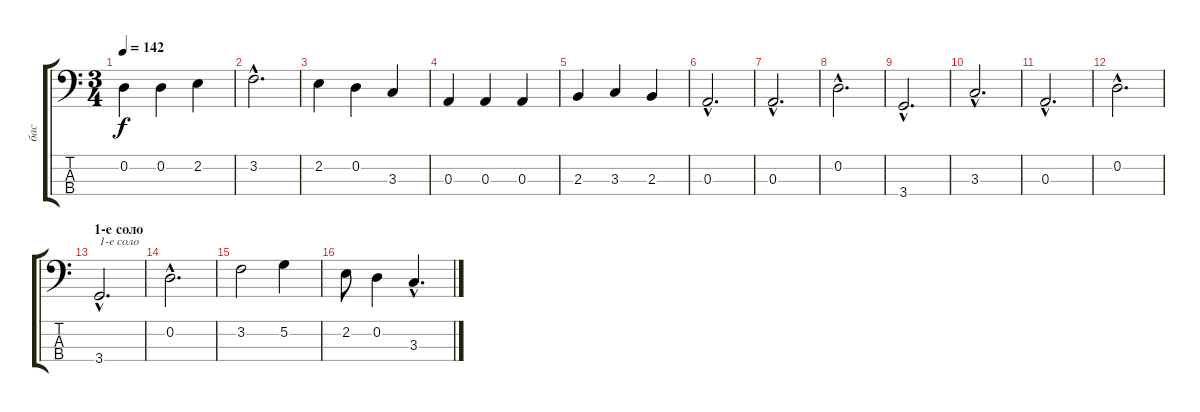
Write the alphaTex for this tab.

\track ("бас" "бас") {instrument electricbassfinger}
\staff {score tabs}
\tuning (G2 D2 A1 E1) {hide}
\ts (3 4)
\tempo 142
\clef f4
\ks c
0.2.4{dy f} 0.2.4 2.2.4 |
3.2{hac}.2{d} |
2.2.4 0.2.4 3.3.4 |
0.3.4 0.3.4 0.3.4 |
2.3.4 3.3.4 2.3.4 |
0.3{hac}.2{d} |
0.3{hac}.2{d} |
0.2{hac}.2{d} |
3.4{hac}.2{d} |
3.3{hac}.2{d} |
0.3{hac}.2{d} |
0.2{hac}.2{d} |
\section ("" "1-е соло")
3.4{hac}.2{d txt "1-е соло"} |
0.2{hac}.2{d} |
3.2.2 5.2.4 |
2.2.8 0.2.4 3.3{hac}.4{d}
